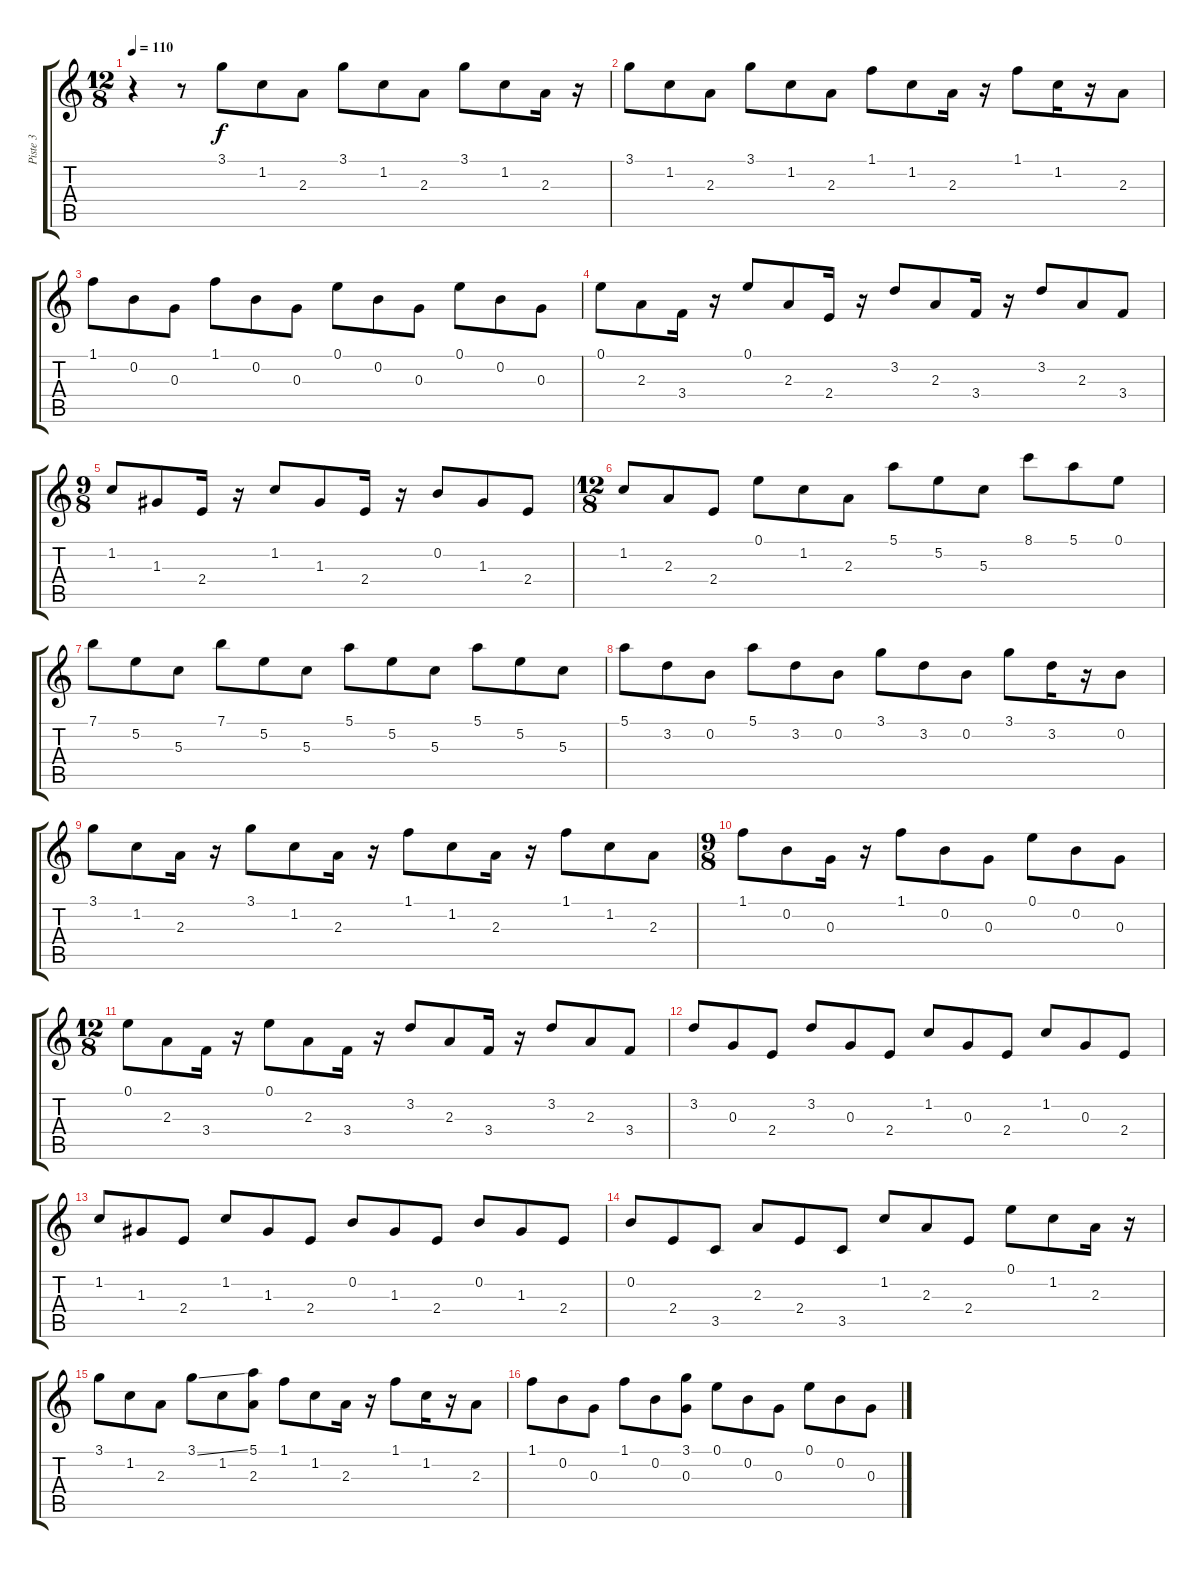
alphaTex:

\track ("Piste 3" "Piste 3") {instrument acousticguitarnylon}
\staff {score tabs}
\tuning (E4 B3 G3 D3 A2 E2) {hide}
\ts (12 8)
\tempo 110
\clef g2
\ks c
r.4{dy f instrument acousticguitarnylon} r.8 3.1.8 1.2.8 2.3.8 3.1.8 1.2.8 2.3.8 3.1.8 1.2.8 2.3.16 r.16 |
3.1.8 1.2.8 2.3.8 3.1.8 1.2.8 2.3.8 1.1.8 1.2.8 2.3.16 r.16 1.1.8 1.2.16 r.16 2.3.8 |
1.1.8 0.2.8 0.3.8 1.1.8 0.2.8 0.3.8 0.1.8 0.2.8 0.3.8 0.1.8 0.2.8 0.3.8 |
0.1.8 2.3.8 3.4.16 r.16 0.1.8 2.3.8 2.4.16 r.16 3.2.8 2.3.8 3.4.16 r.16 3.2.8 2.3.8 3.4.8 |
\ts (9 8)
1.2.8 1.3.8 2.4.16 r.16 1.2.8 1.3.8 2.4.16 r.16 0.2.8 1.3.8 2.4.8 |
\ts (12 8)
1.2.8 2.3.8 2.4.8 0.1.8 1.2.8 2.3.8 5.1.8 5.2.8 5.3.8 8.1.8 5.1.8 0.1.8 |
7.1.8 5.2.8 5.3.8 7.1.8 5.2.8 5.3.8 5.1.8 5.2.8 5.3.8 5.1.8 5.2.8 5.3.8 |
5.1.8 3.2.8 0.2.8 5.1.8 3.2.8 0.2.8 3.1.8 3.2.8 0.2.8 3.1.8 3.2.16 r.16 0.2.8 |
3.1.8 1.2.8 2.3.16 r.16 3.1.8 1.2.8 2.3.16 r.16 1.1.8 1.2.8 2.3.16 r.16 1.1.8 1.2.8 2.3.8 |
\ts (9 8)
1.1.8 0.2.8 0.3.16 r.16 1.1.8 0.2.8 0.3.8 0.1.8 0.2.8 0.3.8 |
\ts (12 8)
0.1.8 2.3.8 3.4.16 r.16 0.1.8 2.3.8 3.4.16 r.16 3.2.8 2.3.8 3.4.16 r.16 3.2.8 2.3.8 3.4.8 |
3.2.8 0.3.8 2.4.8 3.2.8 0.3.8 2.4.8 1.2.8 0.3.8 2.4.8 1.2.8 0.3.8 2.4.8 |
1.2.8 1.3.8 2.4.8 1.2.8 1.3.8 2.4.8 0.2.8 1.3.8 2.4.8 0.2.8 1.3.8 2.4.8 |
0.2.8 2.4.8 3.5.8 2.3.8 2.4.8 3.5.8 1.2.8 2.3.8 2.4.8 0.1.8 1.2.8 2.3.16 r.16 |
3.1.8 1.2.8 2.3.8 3.1{ss}.8 1.2.8 (5.1 2.3).8 1.1.8 1.2.8 2.3.16 r.16 1.1.8 1.2.16 r.16 2.3.8 |
1.1.8 0.2.8 0.3.8 1.1.8 0.2.8 (3.1 0.3).8 0.1.8 0.2.8 0.3.8 0.1.8 0.2.8 0.3.8
